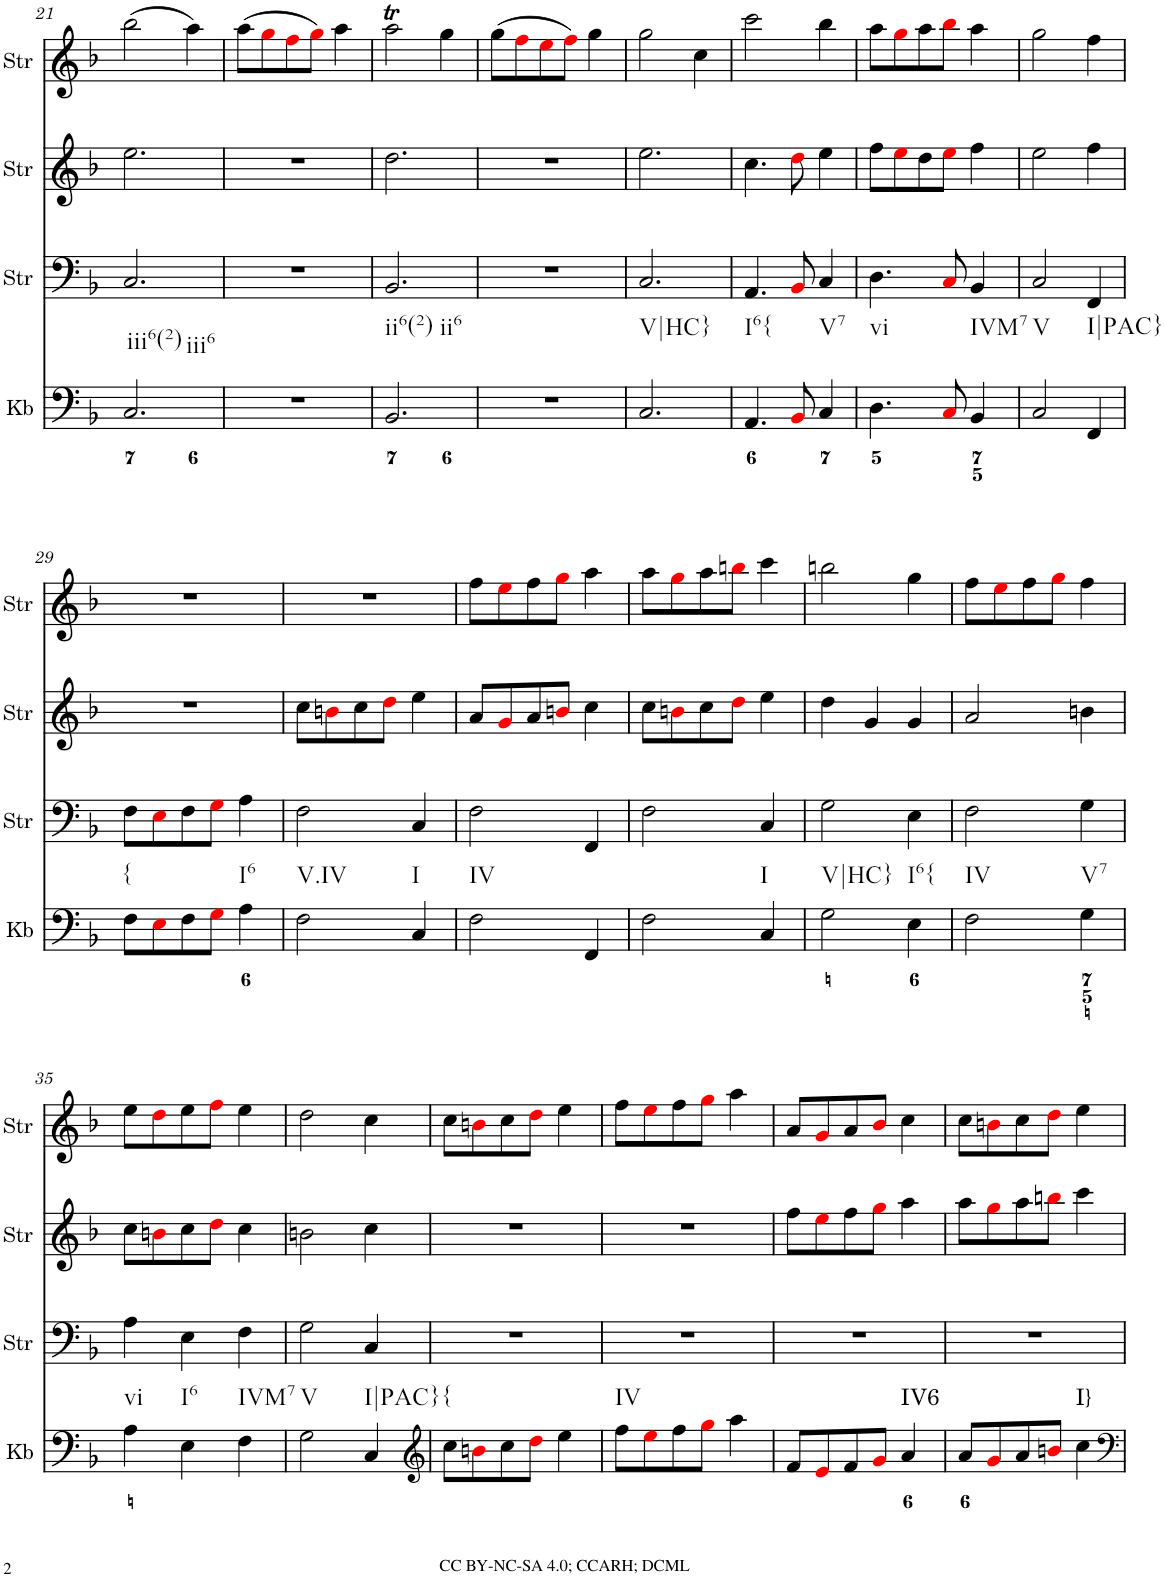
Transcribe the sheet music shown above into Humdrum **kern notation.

**kern	**harte	**kern	**kern	**kern
*part4	*part4	*part3	*part2	*part1
*staff4	*	*staff3	*staff2	*staff1
*I"Keyboard	*	*I"StringInstrument	*I"StringInstrument	*I"StringInstrument
*I'Kb	*	*I'Str	*I'Str	*I'Str
!!LO:PB:g=z
*clefF4	*	*clefF4	*clefG2	*clefG2
*k[b-]	*	*k[b-]	*k[b-]	*k[b-]
*M3/4	*	*M3/4	*M3/4	*M3/4
=21	=21	=21	=21	=21
2.C/	.	2.C/	2.ee\	(2bb-\
.	.	.	.	4aa\)
=22	=22	=22	=22	=22
2.r	.	2.r	2.r	(8aa\L
.	.	.	.	8ggi\
.	.	.	.	8ffi\
.	.	.	.	8ggi\J)
.	.	.	.	4aa\
=23	=23	=23	=23	=23
2.BB-/	.	2.BB-/	2.dd\	2aat\
.	.	.	.	4gg\
=24	=24	=24	=24	=24
2.r	.	2.r	2.r	(8gg\L
.	.	.	.	8ffi\
.	.	.	.	8eei\
.	.	.	.	8ffi\J)
.	.	.	.	4gg\
=25	=25	=25	=25	=25
2.C/	.	2.C/	2.ee\	2gg\
.	.	.	.	4cc\
=26	=26	=26	=26	=26
4.AA/	.	4.AA/	4.cc\	2ccc\
8BB-i/	.	8BB-i/	8ddi\	.
4C/	.	4C/	4ee\	4bb-\
=27	=27	=27	=27	=27
4.D\	.	4.D\	8ff\L	8aa\L
.	.	.	8eei\	8ggi\
.	.	.	8dd\	8aa\
8Ci/	.	8Ci/	8eei\J	8bb-i\J
4BB-/	.	4BB-/	4ff\	4aa\
=28	=28	=28	=28	=28
2C/	.	2C/	2ee\	2gg\
4FF/	.	4FF/	4ff\	4ff\
!!LO:LB:g=z
=29	=29	=29	=29	=29
!	!LO:H:kt={	!	!	!
8F\L	N	8F\L	2.r	2.r
8Ei\	.	8Ei\	.	.
8F\	.	8F\	.	.
8Gi\J	.	8Gi\J	.	.
4A\	.	4A\	.	.
=30	=30	=30	=30	=30
2F\	.	2F\	8cc\L	2.r
.	.	.	8bni\	.
.	.	.	8cc\	.
.	.	.	8ddi\J	.
4C/	.	4C/	4ee\	.
=31	=31	=31	=31	=31
2F\	.	2F\	8a/L	8ff\L
.	.	.	8gi/	8eei\
.	.	.	8a/	8ff\
.	.	.	8bni/J	8ggi\J
4FF/	.	4FF/	4cc\	4aa\
=32	=32	=32	=32	=32
2F\	.	2F\	8cc\L	8aa\L
.	.	.	8bni\	8ggi\
.	.	.	8cc\	8aa\
.	.	.	8ddi\J	8bbni\J
4C/	.	4C/	4ee\	4ccc\
=33	=33	=33	=33	=33
2G\	.	2G\	4dd\	2bbn\
.	.	.	4g/	.
4E\	.	4E\	4g/	4gg\
=34	=34	=34	=34	=34
2F\	.	2F\	2a/	8ff\L
.	.	.	.	8eei\
.	.	.	.	8ff\
.	.	.	.	8ggi\J
4G\	.	4G\	4bn\	4ff\
!!LO:LB:g=z
=35	=35	=35	=35	=35
4A\	.	4A\	8cc\L	8ee\L
.	.	.	8bni\	8ddi\
4E\	.	4E\	8cc\	8ee\
.	.	.	8ddi\J	8ffi\J
4F\	.	4F\	4cc\	4ee\
=36	=36	=36	=36	=36
2G\	.	2G\	2bn\	2dd\
4C/	.	4C/	4cc\	4cc\
=37	=37	=37	=37	=37
*clefG2	*	*	*	*
!	!LO:H:kt={	!	!	!
8cc\L	N	2.r	2.r	8cc\L
8bni\	.	.	.	8bni\
8cc\	.	.	.	8cc\
8ddi\J	.	.	.	8ddi\J
4ee\	.	.	.	4ee\
=38	=38	=38	=38	=38
8ff\L	.	2.r	2.r	8ff\L
8eei\	.	.	.	8eei\
8ff\	.	.	.	8ff\
8ggi\J	.	.	.	8ggi\J
4aa\	.	.	.	4aa\
=39	=39	=39	=39	=39
8f/L	.	2.r	8ff\L	8a/L
8ei/	.	.	8eei\	8gi/
8f/	.	.	8ff\	8a/
8gi/J	.	.	8ggi\J	8b-i/J
!	!LO:H:kt=IV6	!	!	!
4a/	N	.	4aa\	4cc\
=40	=40	=40	=40	=40
8a/L	.	2.r	8aa\L	8cc\L
8gi/	.	.	8ggi\	8bni\
8a/	.	.	8aa\	8cc\
8bni/J	.	.	8bbni\J	8ddi\J
!	!LO:H:kt=I}	!	!	!
4cc\	N	.	4ccc\	4ee\
=	=	=	=	=
*-	*-	*-	*-	*-
